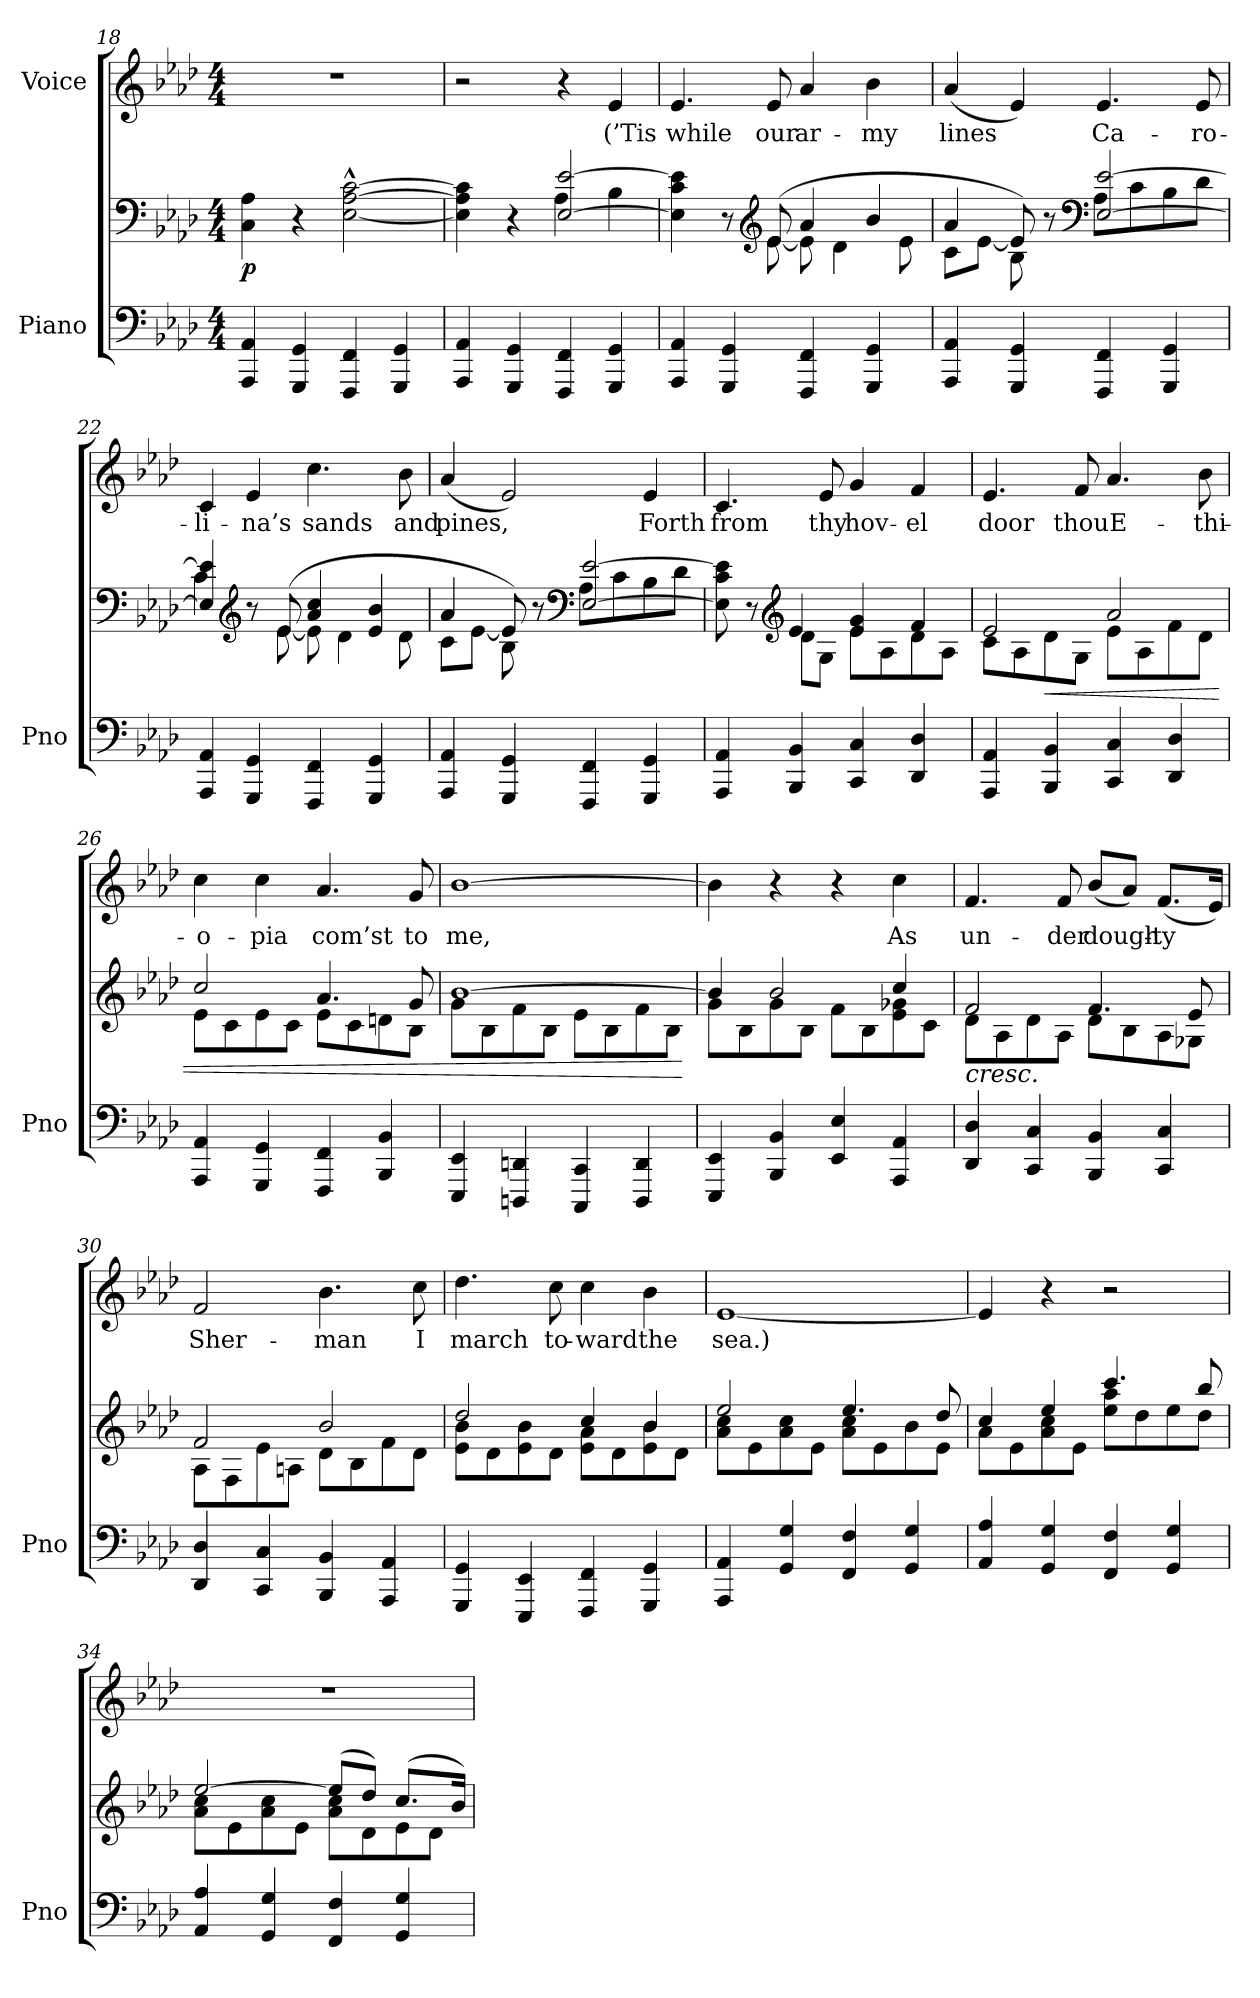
**kern	**kern	**dynam	**kern	**text
*part2	*part2	*part2	*part1	*part1
*staff3	*staff2	*staff2/3	*staff1	*staff1
*I"Piano	*	*	*I"Voice	*
*I'Pno	*	*	*	*
*clefF4	*clefF4	*	*clefG2	*
*k[b-e-a-d-]	*k[b-e-a-d-]	*	*k[b-e-a-d-]	*
*M4/4	*M4/4	*	*M4/4	*
=18	=18	=18	=18	=18
!	!	!LO:DY:b	!	!
4AAA-/ 4AA-/	4C\ 4A-\	p	1r	.
4GGG/ 4GG/	4r	.	.	.
4FFF/ 4FF/	[2E-\^^ [2A-\^^ [2c\^^	.	.	.
4GGG/ 4GG/	.	.	.	.
=19	=19	=19	=19	=19
*	*^	*	*	*
4AAA-/ 4AA-/	4E-\] 4A-\] 4c\]	2ryy	.	2r	.
4GGG/ 4GG/	4r	.	.	.	.
4FFF/ 4FF/	[<2E-/ [2e-/	4A-\	.	4r	.
4GGG/ 4GG/	.	4B-\	.	4e-/	(’Tis
=20	=20	=20	=20	=20	=20
4AAA-/ 4AA-/	4E-\] 4c\ 4e-\]	4.ryy	.	4.e-/	while
4GGG/ 4GG/	8r	.	.	.	.
*	*clefG2	*	*	*	*
.	(8e-/	[8e-\	.	8e-/	our
4FFF/ 4FF/	4a-/	8e-\]	.	4a-/	ar-
.	.	4d-\	.	.	.
4GGG/ 4GG/	4b-/	.	.	4b-\	-my
.	.	8e-\	.	.	.
=21	=21	=21	=21	=21	=21
4AAA-/ 4AA-/	4a-/	8c\L	.	(>4a-/	lines
.	.	[>8e-\J	.	.	.
4GGG/ 4GG/	8e-/])	8B-\	.	4e-/)	.
.	8r	8ryy	.	.	.
*	*clefF4	*	*	*	*
4FFF/ 4FF/	[<2E-/ [2e-/	8A-\L	.	4.e-/	Ca-
.	.	8c\	.	.	.
4GGG/ 4GG/	.	8B-\	.	.	.
.	.	8d-\J	.	8e-/	-ro-
=22	=22	=22	=22	=22	=22
4AAA-/ 4AA-/	4E-/] 4e-/]	4c\	.	4c/	-li-
*	*clefG2	*	*	*	*
4GGG/ 4GG/	8r	8ryy	.	4e-/	-na’s
.	(8e-/	[8e-\	.	.	.
4FFF/ 4FF/	4a-/ 4cc/	8e-\]	.	4.cc\	sands
.	.	4d-\	.	.	.
4GGG/ 4GG/	4e-/ 4b-/	.	.	.	.
.	.	8d-\	.	8b-\	and
=23	=23	=23	=23	=23	=23
4AAA-/ 4AA-/	4a-/	8c\L	.	(>4a-/	pines,
.	.	[>8e-\J	.	.	.
4GGG/ 4GG/	8e-/])	8B-\	.	2e-/)	.
.	8r	8ryy	.	.	.
*	*clefF4	*	*	*	*
4FFF/ 4FF/	[<2E-/ [2e-/	8A-\L	.	.	.
.	.	8c\	.	.	.
4GGG/ 4GG/	.	8B-\	.	4e-/	Forth
.	.	8d-\J	.	.	.
=24	=24	=24	=24	=24	=24
4AAA-/ 4AA-/	8E-\] 8c\ 8e-\]	4ryy	.	4.c/	from
.	8r	.	.	.	.
*	*clefG2	*	*	*	*
4BBB-/ 4BB-/	4e-/	8d-\L	.	.	.
.	.	8G\J	.	8e-/	thy
4CC/ 4C/	4e-/ 4g/	8e-\L	.	4g/	hov-
.	.	8A-\	.	.	.
4DD-/ 4D-/	4f/	8d-\	.	4f/	-el
.	.	8A-\J	.	.	.
=25	=25	=25	=25	=25	=25
4AAA-/ 4AA-/	2e-/	8c\L	.	4.e-/	door
.	.	8A-\	.	.	.
!	!	!	!LO:HP:b	!	!
4BBB-/ 4BB-/	.	8d-\	<	.	.
.	.	8G\J	.	8f/	thou
4CC/ 4C/	2a-/	8e-\L	.	4.a-/	E-
.	.	8A-\	.	.	.
4DD-/ 4D-/	.	8f\	.	.	.
.	.	8d-\J	.	8b-\	-thi-
=26	=26	=26	=26	=26	=26
4AAA-/ 4AA-/	2cc/	8e-\L	.	4cc\	-o-
.	.	8c\	.	.	.
4GGG/ 4GG/	.	8e-\	.	4cc\	-pia
.	.	8c\J	.	.	.
4FFF/ 4FF/	4.a-/	8e-\L	.	4.a-/	com’st
.	.	8c\	.	.	.
4BBB-/ 4BB-/	.	8dn\	.	.	.
.	8g/	8B-\J	.	8g/	to
=27	=27	=27	=27	=27	=27
4EEE-/ 4EE-/	[1b-	8g\L	.	[1b-	me,
.	.	8B-\	.	.	.
4DDDn/ 4DDn/	.	8f\	.	.	.
.	.	8B-\J	.	.	.
4CCC/ 4CC/	.	8e-\L	.	.	.
.	.	8B-\	.	.	.
4DDD/ 4DD/	.	8f\	.	.	.
.	.	8B-\J	.	.	.
*	*v	*v	*	*	*
.	.	[	.	.
=28	=28	=28	=28	=28
*	*^	*	*	*
4EEE-/ 4EE-/	4b-/]	8g\L	.	4b-\]	.
.	.	8B-\	.	.	.
4BBB-/ 4BB-/	2b-/	8g\	.	4r	.
.	.	8B-\J	.	.	.
4EE-/ 4E-/	.	8f\L	.	4r	.
.	.	8B-\	.	.	.
4AAA-/ 4AA-/	4cc/	8e-\ 8g-X\	.	4cc\	As
.	.	8c\J	.	.	.
=29	=29	=29	=29	=29	=29
!	!LO:TX:b:i:t=cresc.	!	!	!	!
4DD-/ 4D-/	2f/	8d-\L	.	4.f/	un-
.	.	8A-\	.	.	.
4CC/ 4C/	.	8d-\	.	.	.
.	.	8A-\J	.	8f/	-der
4BBB-/ 4BB-/	4.f/	8d-\L	.	(8b-/L	dough-
.	.	8B-\	.	8a-/J)	.
4CC/ 4C/	.	8A-\	.	(8.f/L	-ty
.	8e-/	8G-X\J	.	.	.
.	.	.	.	16e-/Jk)	.
=30	=30	=30	=30	=30	=30
4DD-/ 4D-/	2f/	8A-\L	.	2f/	Sher-
.	.	8F\	.	.	.
4CC/ 4C/	.	8e-\	.	.	.
.	.	8An\J	.	.	.
4BBB-/ 4BB-/	2b-/	8d-\L	.	4.b-\	-man
.	.	8B-\	.	.	.
4AAA-/ 4AA-/	.	8f\	.	.	.
.	.	8d-\J	.	8cc\	I
=31	=31	=31	=31	=31	=31
4GGG/ 4GG/	2dd-/	8e-\ 8b-\L	.	4.dd-\	march
.	.	8d-\	.	.	.
4EEE-/ 4EE-/	.	8e-\ 8b-\	.	.	.
.	.	8d-\J	.	8cc\	to-
4FFF/ 4FF/	4cc/	8e-\ 8a-\L	.	4cc\	-ward
.	.	8d-\	.	.	.
4GGG/ 4GG/	4b-/	8e-\ 8b-\	.	4b-\	the
.	.	8d-\J	.	.	.
=32	=32	=32	=32	=32	=32
!	!	!	!LO:DY:b	!	!
!	!	!	!LO:DY:n=1:b	!	!
4AAA-/ 4AA-/	2ee-/	8a-\ 8cc\L	f other-dynamics	[1e-	sea.)
.	.	8e-\	.	.	.
4GG/ 4G/	.	8a-\ 8cc\	.	.	.
.	.	8e-\J	.	.	.
4FF/ 4F/	4.ee-/	8a-\ 8cc\L	.	.	.
.	.	8e-\	.	.	.
4GG/ 4G/	.	8b-\	.	.	.
.	8dd-/	8e-\J	.	.	.
=33	=33	=33	=33	=33	=33
4AA-/ 4A-/	4cc/	8a-\L	.	4e-/]	.
.	.	8e-\	.	.	.
4GG/ 4G/	4ee-/	8a-\ 8cc\	.	4r	.
.	.	8e-\J	.	.	.
4FF/ 4F/	4.ccc/	8ee-\ 8aa-\L	.	2r	.
.	.	8dd-\	.	.	.
4GG/ 4G/	.	8ee-\	.	.	.
.	8bb-/	8dd-\J	.	.	.
=34	=34	=34	=34	=34	=34
4AA-/ 4A-/	[2ee-/	8a-\ 8cc\L	.	1r	.
.	.	8e-\	.	.	.
4GG/ 4G/	.	8a-\ 8cc\	.	.	.
.	.	8e-\J	.	.	.
4FF/ 4F/	(8ee-/L]	8a-\ 8cc\L	.	.	.
.	8dd-/J)	8d-\	.	.	.
4GG/ 4G/	(8.cc/L	8e-\	.	.	.
.	.	8d-\J	.	.	.
.	16b-/Jk)	.	.	.	.
*	*v	*v	*	*	*
=	=	=	=	=
*-	*-	*-	*-	*-
